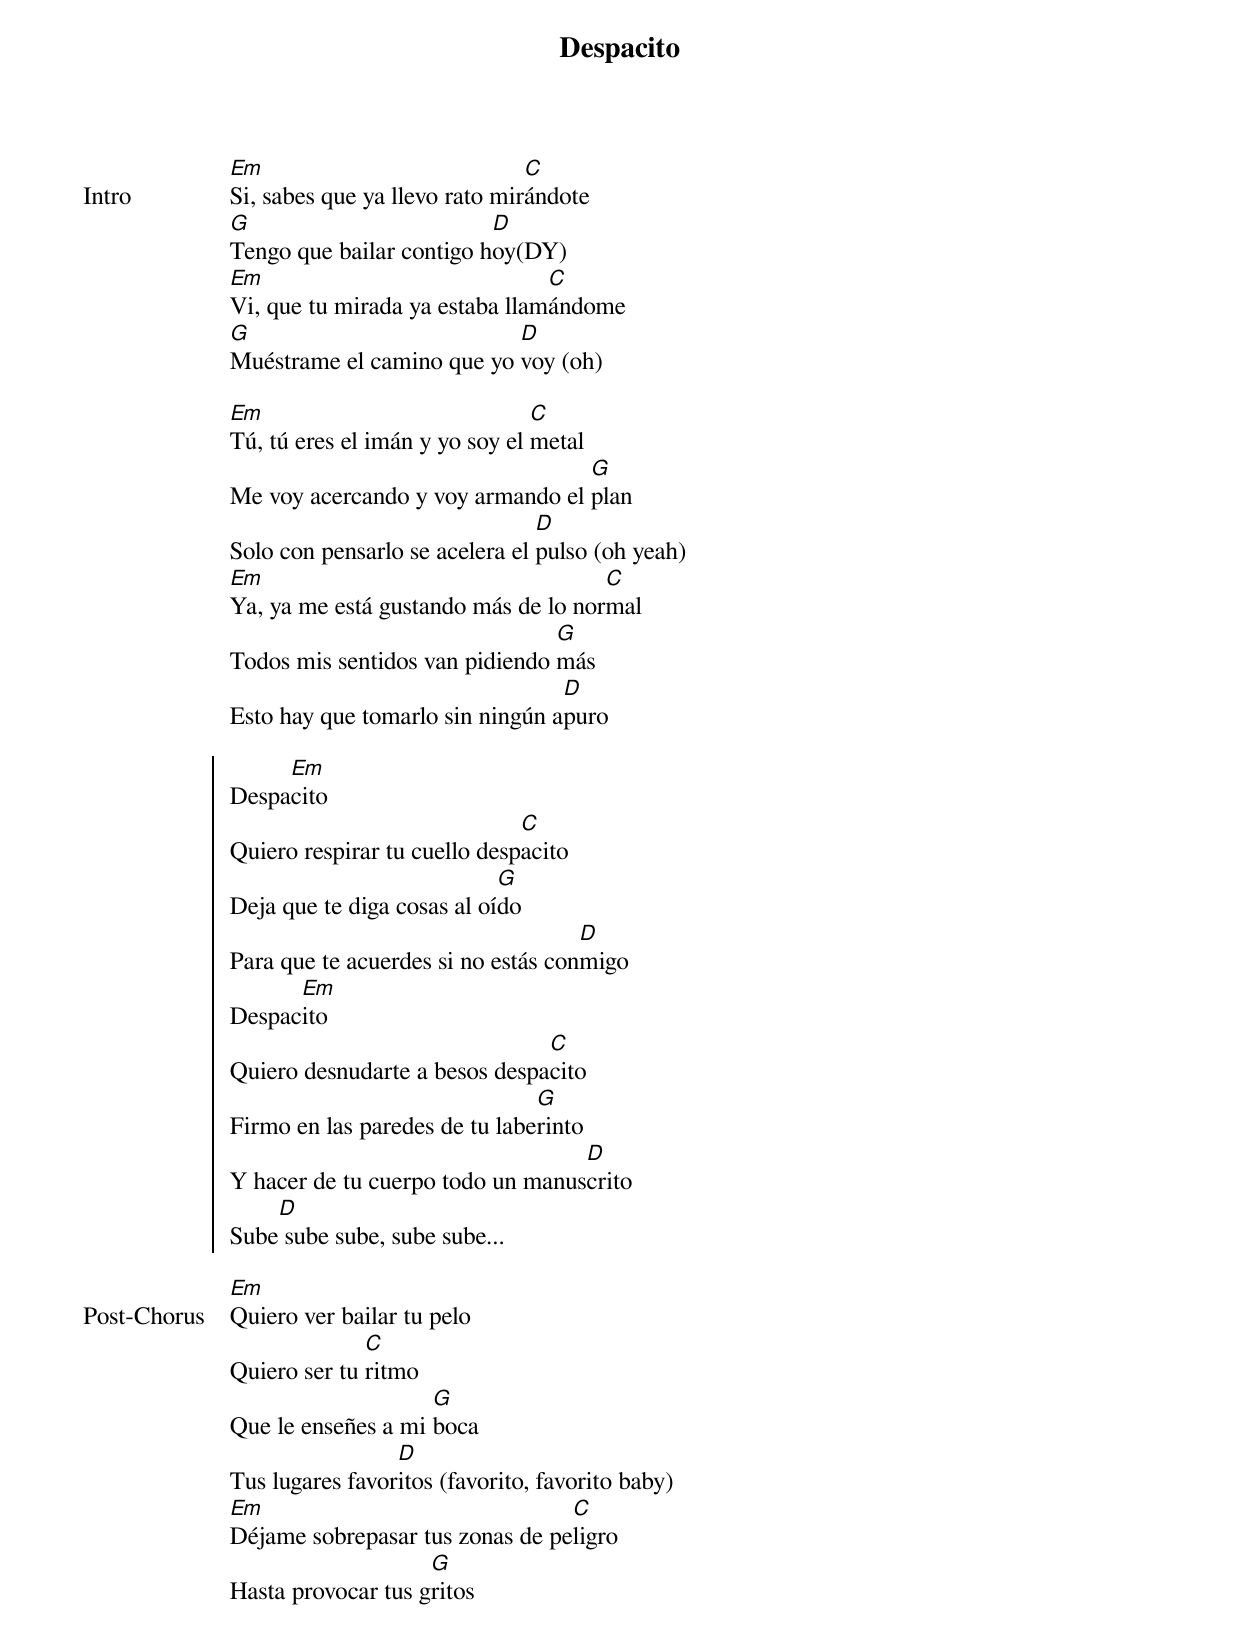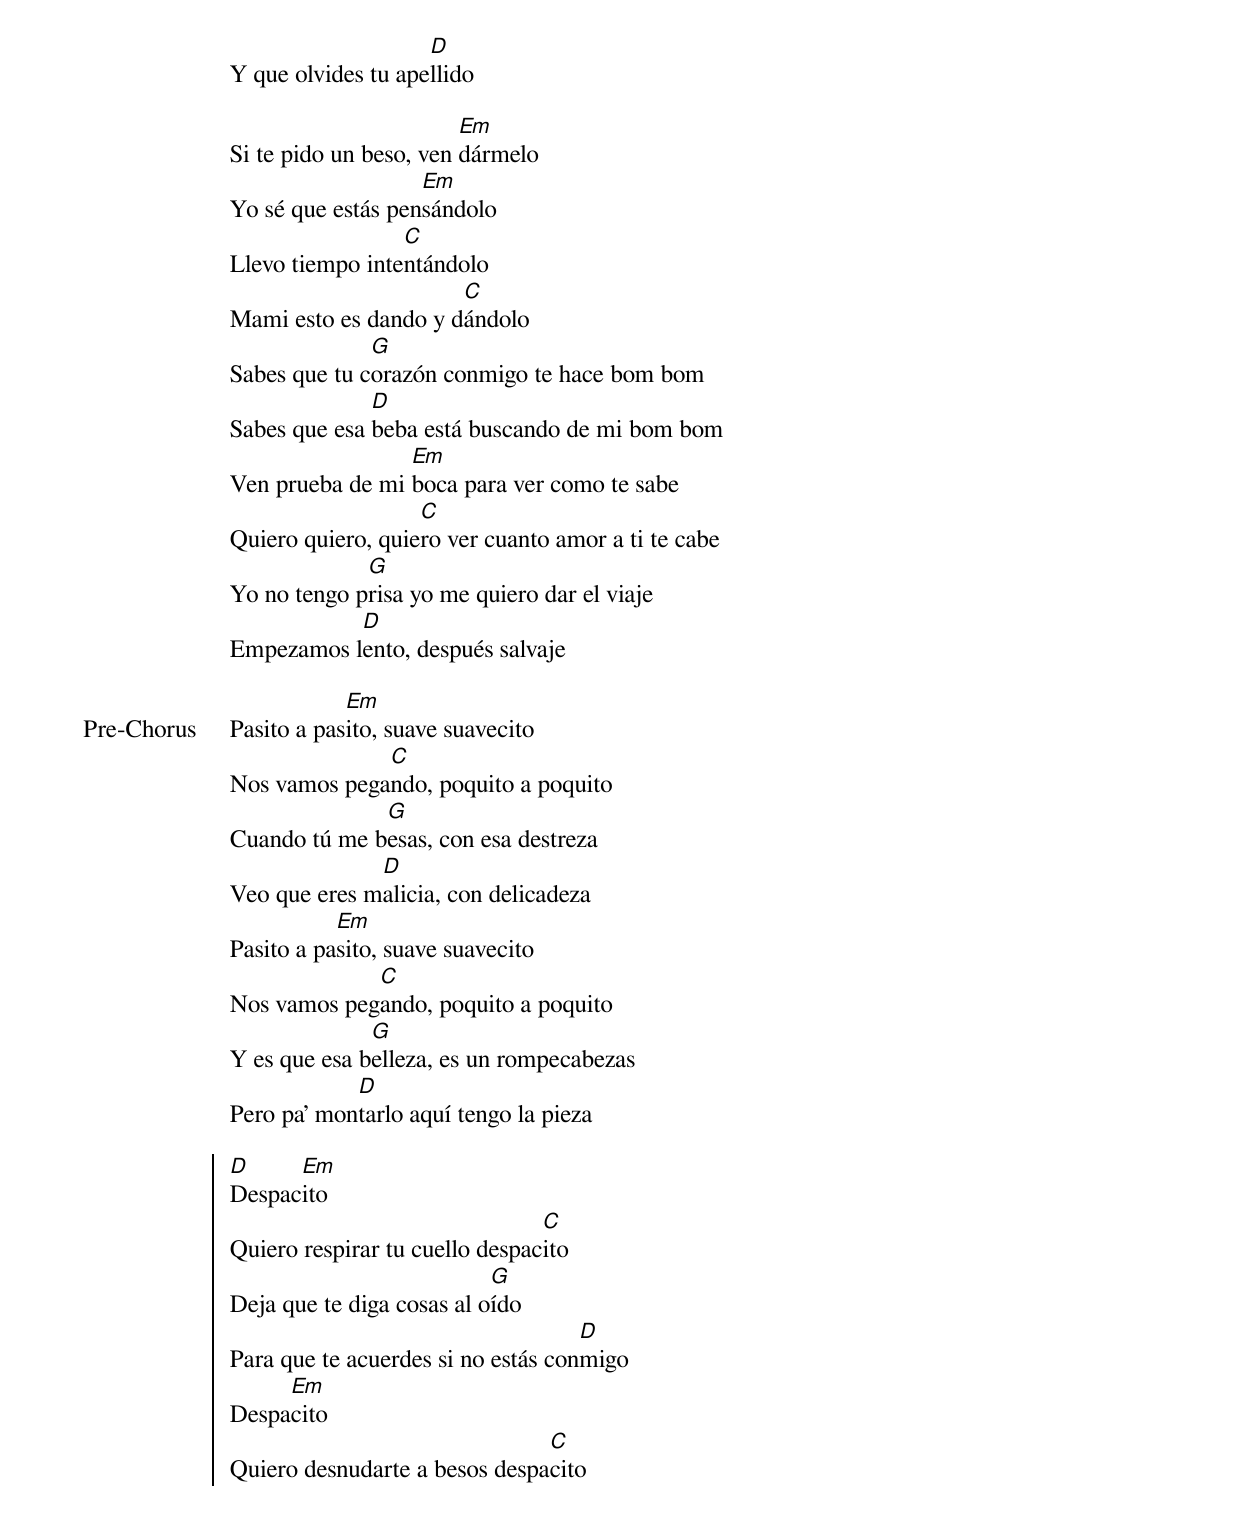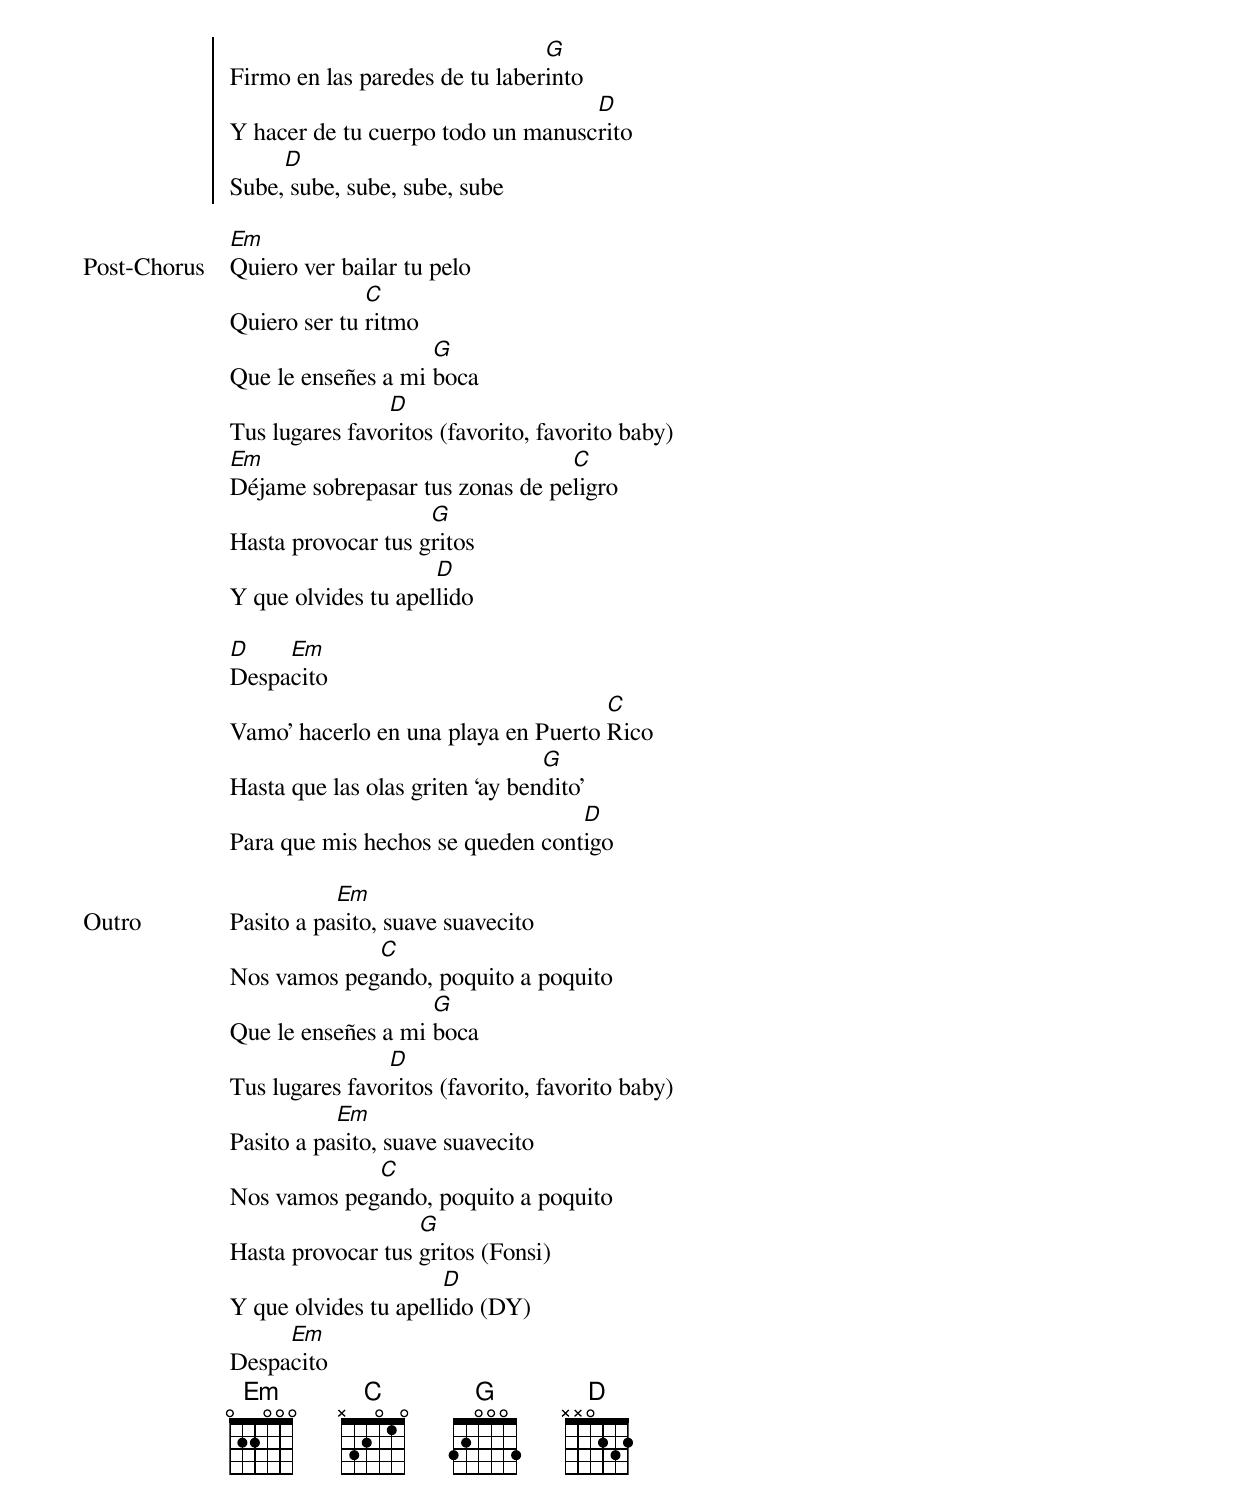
{title: Despacito}
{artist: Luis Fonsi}
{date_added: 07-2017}
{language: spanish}
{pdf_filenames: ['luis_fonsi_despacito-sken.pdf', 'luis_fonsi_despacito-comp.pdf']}
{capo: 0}
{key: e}
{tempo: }
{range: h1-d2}
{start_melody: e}

{start_of_verse: Intro}
[Em]Si, sabes que ya llevo rato mir[C]ándote
[G]Tengo que bailar contigo h[D]oy(DY)
[Em]Vi, que tu mirada ya estaba llam[C]ándome
[G]Muéstrame el camino que yo [D]voy (oh)
{end_of_verse}

{start_of_verse}
[Em]Tú, tú eres el imán y yo soy el [C]metal
Me voy acercando y voy armando el [G]plan
Solo con pensarlo se acelera el [D]pulso (oh yeah)
[Em]Ya, ya me está gustando más de lo nor[C]mal
Todos mis sentidos van pidiendo [G]más
Esto hay que tomarlo sin ningún a[D]puro
{end_of_verse}

{start_of_chorus}
Despa[Em]cito
Quiero respirar tu cuello desp[C]acito
Deja que te diga cosas al oí[G]do
Para que te acuerdes si no estás con[D]migo
Despac[Em]ito
Quiero desnudarte a besos despa[C]cito
Firmo en las paredes de tu labe[G]rinto
Y hacer de tu cuerpo todo un manus[D]crito
Sube[D] sube sube, sube sube...
{end_of_chorus}

{start_of_bridge: Post-Chorus}
[Em]Quiero ver bailar tu pelo
Quiero ser tu [C]ritmo
Que le enseñes a mi [G]boca
Tus lugares favor[D]itos (favorito, favorito baby)
[Em]Déjame sobrepasar tus zonas de pe[C]ligro
Hasta provocar tus g[G]ritos
Y que olvides tu ape[D]llido
{end_of_bridge}

{start_of_verse}
Si te pido un beso, ven [Em]dármelo
Yo sé que estás pen[Em]sándolo
Llevo tiempo inte[C]ntándolo
Mami esto es dando y d[C]ándolo
Sabes que tu c[G]orazón conmigo te hace bom bom
Sabes que esa [D]beba está buscando de mi bom bom
Ven prueba de mi [Em]boca para ver como te sabe
Quiero quiero, quie[C]ro ver cuanto amor a ti te cabe
Yo no tengo p[G]risa yo me quiero dar el viaje
Empezamos l[D]ento, después salvaje
{end_of_verse}

{start_of_bridge: Pre-Chorus}
Pasito a pas[Em]ito, suave suavecito
Nos vamos pega[C]ndo, poquito a poquito
Cuando tú me b[G]esas, con esa destreza
Veo que eres m[D]alicia, con delicadeza
Pasito a pa[Em]sito, suave suavecito
Nos vamos peg[C]ando, poquito a poquito
Y es que esa b[G]elleza, es un rompecabezas
Pero pa' mon[D]tarlo aquí tengo la pieza
{end_of_bridge}

{start_of_chorus}
[D]Despac[Em]ito
Quiero respirar tu cuello despac[C]ito
Deja que te diga cosas al o[G]ído
Para que te acuerdes si no estás con[D]migo
Despa[Em]cito
Quiero desnudarte a besos despa[C]cito
Firmo en las paredes de tu laber[G]into
Y hacer de tu cuerpo todo un manusc[D]rito
Sube,[D] sube, sube, sube, sube
{end_of_chorus}

{start_of_bridge: Post-Chorus}
[Em]Quiero ver bailar tu pelo
Quiero ser tu [C]ritmo
Que le enseñes a mi [G]boca
Tus lugares favo[D]ritos (favorito, favorito baby)
[Em]Déjame sobrepasar tus zonas de pe[C]ligro
Hasta provocar tus g[G]ritos
Y que olvides tu apel[D]lido
{end_of_bridge}

{start_of_verse}
[D]Despa[Em]cito
Vamo' hacerlo en una playa en Puerto [C]Rico
Hasta que las olas griten ‘ay ben[G]dito'
Para que mis hechos se queden cont[D]igo
{end_of_verse}

{start_of_bridge: Outro}
Pasito a pa[Em]sito, suave suavecito
Nos vamos peg[C]ando, poquito a poquito
Que le enseñes a mi [G]boca
Tus lugares favo[D]ritos (favorito, favorito baby)
Pasito a pa[Em]sito, suave suavecito
Nos vamos peg[C]ando, poquito a poquito
Hasta provocar tus [G]gritos (Fonsi)
Y que olvides tu apell[D]ido (DY)
Despa[Em]cito
{end_of_bridge}
